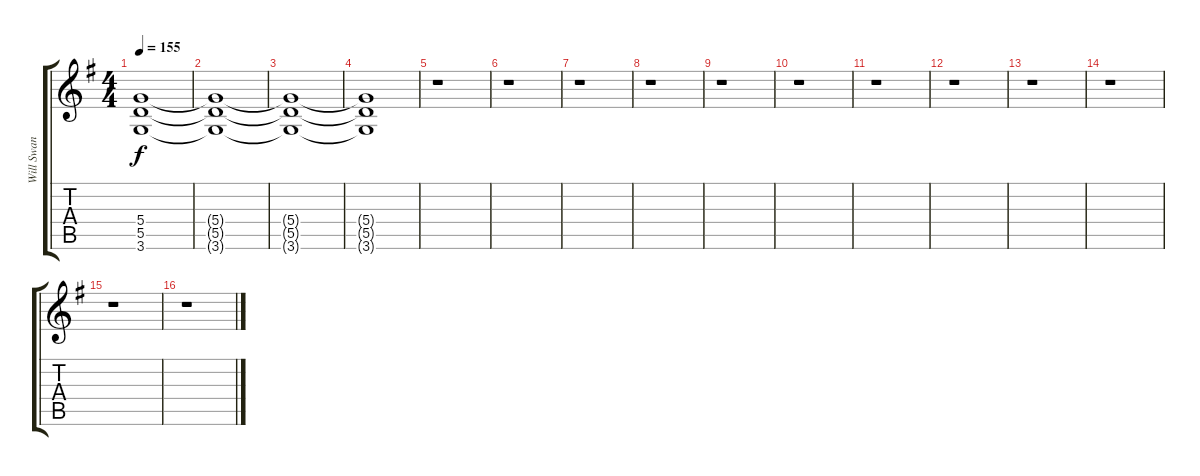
\track ("Will Swan (lead)" "Will Swan ") {instrument distortionguitar}
\staff {score tabs}
\tuning (E4 B3 G3 D3 A2 E2) {hide}
\ts (4 4)
\tempo 155
\clef g2
\ks g
(5.4 5.5 3.6).1{dy f volume 0} |
(5.4{t} 5.5{t} 3.6{t}).1 |
(5.4{t} 5.5{t} 3.6{t}).1 |
(5.4{t} 5.5{t} 3.6{t}).1 |
r.1{volume 16} |
r.1 |
r.1 |
r.1 |
r.1 |
r.1 |
r.1 |
r.1 |
r.1 |
r.1 |
r.1 |
r.1
